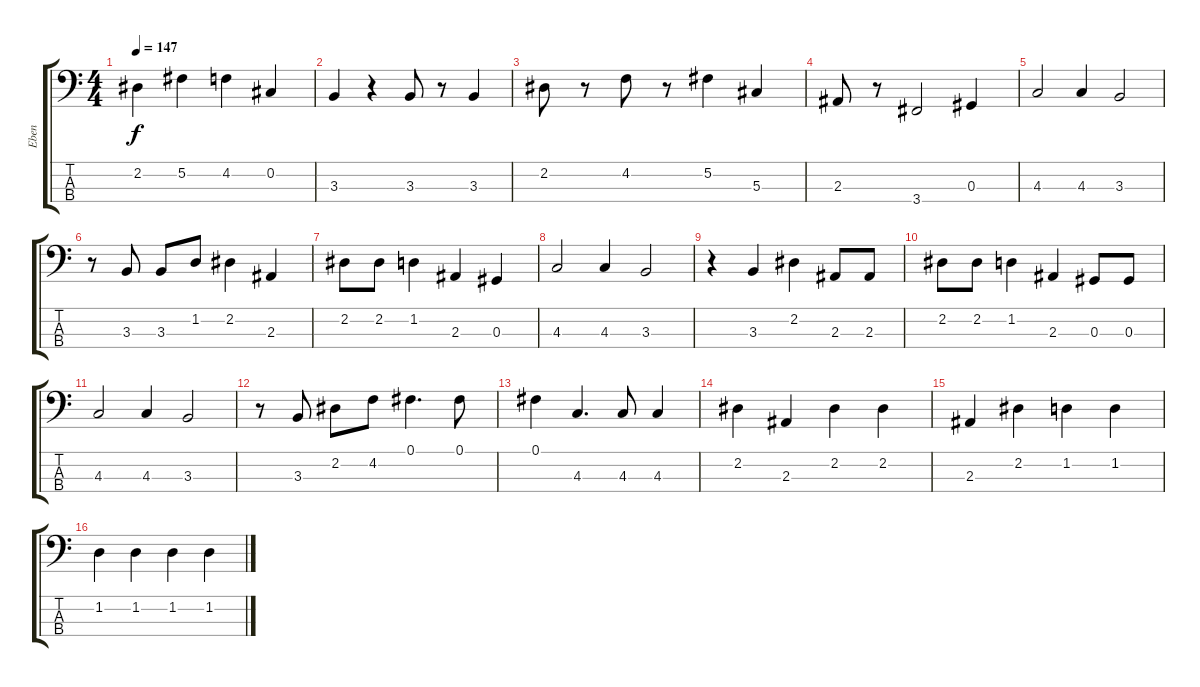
\track ("Eben" "Eben") {instrument electricbassfinger}
\staff {score tabs}
\tuning (Gb2 Db2 Ab1 Eb1) {hide}
\ts (4 4)
\tempo 147
\clef f4
\ks c
2.2.4{dy f} 5.2.4 4.2.4 0.2.4 |
3.3.4 r.4 3.3.8 r.8 3.3.4 |
2.2.8 r.8 4.2.8 r.8 5.2.4 5.3.4 |
2.3.8 r.8 3.4.2 0.3.4 |
4.3.2 4.3.4 3.3.2 |
r.8 3.3.8 3.3.8 1.2.8 2.2.4 2.3.4 |
2.2.8 2.2.8 1.2.4 2.3.4 0.3.4 |
4.3.2 4.3.4 3.3.2 |
r.4 3.3.4 2.2.4 2.3.8 2.3.8 |
2.2.8 2.2.8 1.2.4 2.3.4 0.3.8 0.3.8 |
4.3.2 4.3.4 3.3.2 |
r.8 3.3.8 2.2.8 4.2.8 0.1.4{d} 0.1.8 |
0.1.4 4.3.4{d} 4.3.8 4.3.4 |
2.2.4 2.3.4 2.2.4 2.2.4 |
2.3.4 2.2.4 1.2.4 1.2.4 |
1.2.4 1.2.4 1.2.4 1.2.4
